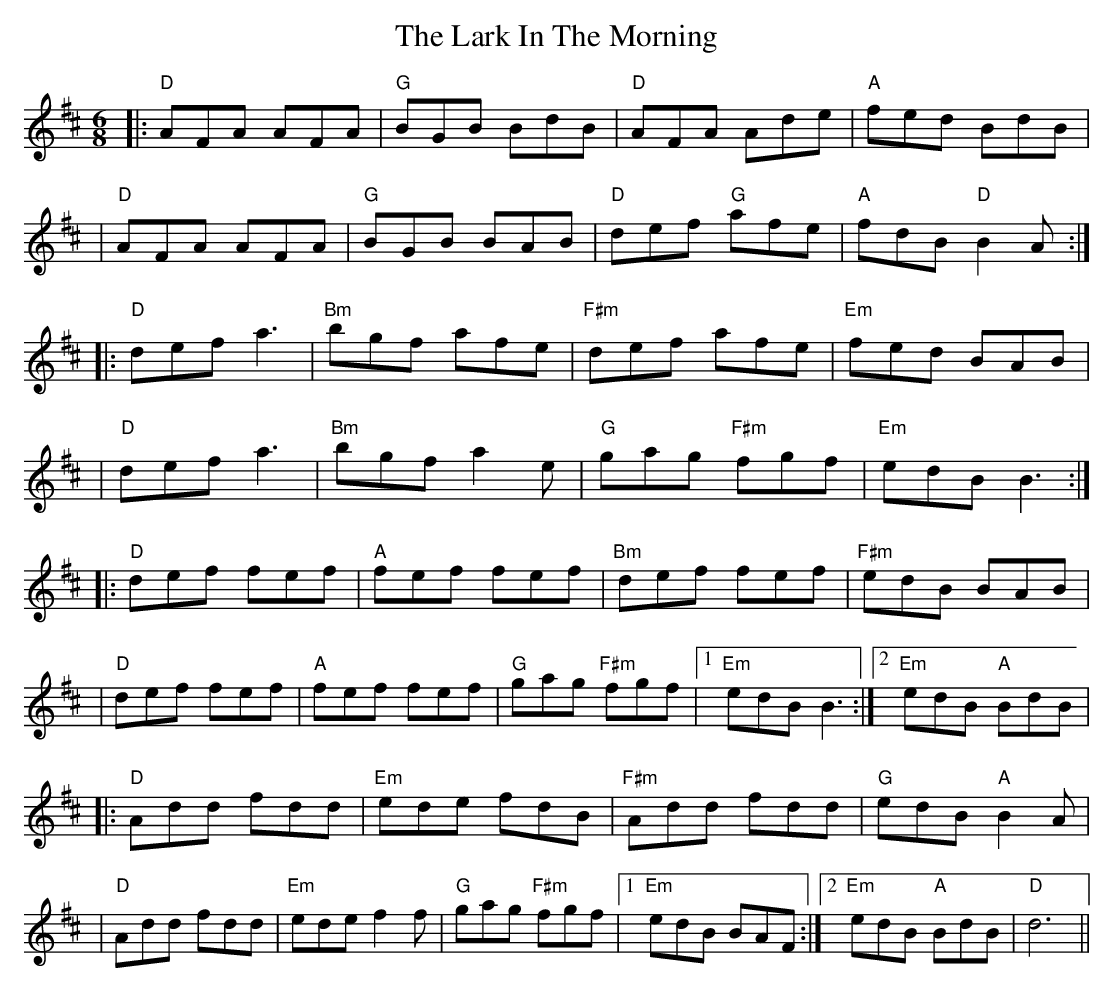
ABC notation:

X:1
T:The Lark In The Morning
M:6/8
L:1/8
K:Dmaj
|: "D" AFA AFA | "G" BGB BdB | "D" AFA Ade | "A" fed BdB |
| "D" AFA AFA | "G" BGB BAB | "D" def"G" afe | "A" fdB"D" B2 A :|
|: "D" def a3 | "Bm" bgf afe | "F#m" def afe | "Em" fed BAB |
| "D" def a3 | "Bm" bgf a2 e | "G" gag "F#m" fgf | "Em" edB B3 :|
|: "D" def fef | "A" fef fef | "Bm" def fef | "F#m" edB BAB |
| "D" def fef | "A" fef fef | "G" gag "F#m" fgf |1 "Em" edB B3 :|2 "Em" edB "A" BdB |
|: "D" Add fdd | "Em" ede fdB | "F#m" Add fdd | "G" edB "A" B2 A |
| "D" Add fdd | "Em" ede f2 f | "G" gag "F#m" fgf |1 "Em" edB BAF :|2 "Em" edB "A" BdB | "D" d6 ||
